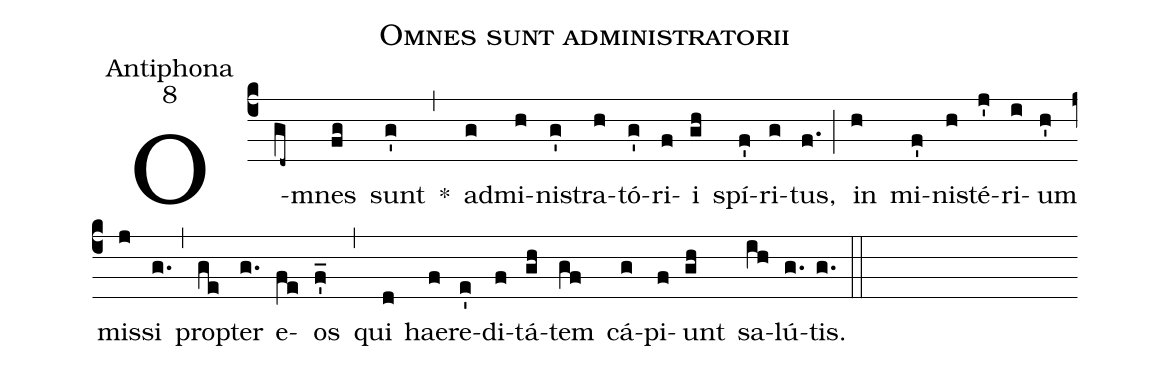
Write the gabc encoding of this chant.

name:Omnes sunt administratorii;
office-part:Antiphona;
mode:8;
%%
(c4) O(gd~)mnes(fg) sunt(g') *(,) ad(g)mi(h)ni(g')stra(h)tó(g')ri(f)i(gh) spí(f')ri(g)tus,(f.) (;) in(h) mi(f')ni(h)sté(j')ri(i)um(h') mis(j)si(g.) (,) pro(ge)pter(g.) e(fe)os(f'_) (,) qui(d) hae(f)re(e')di(f)tá(gh)tem(gf) cá(g)pi(f)unt(gh) sa(ih)lú(g.)tis.(g.) (::)
